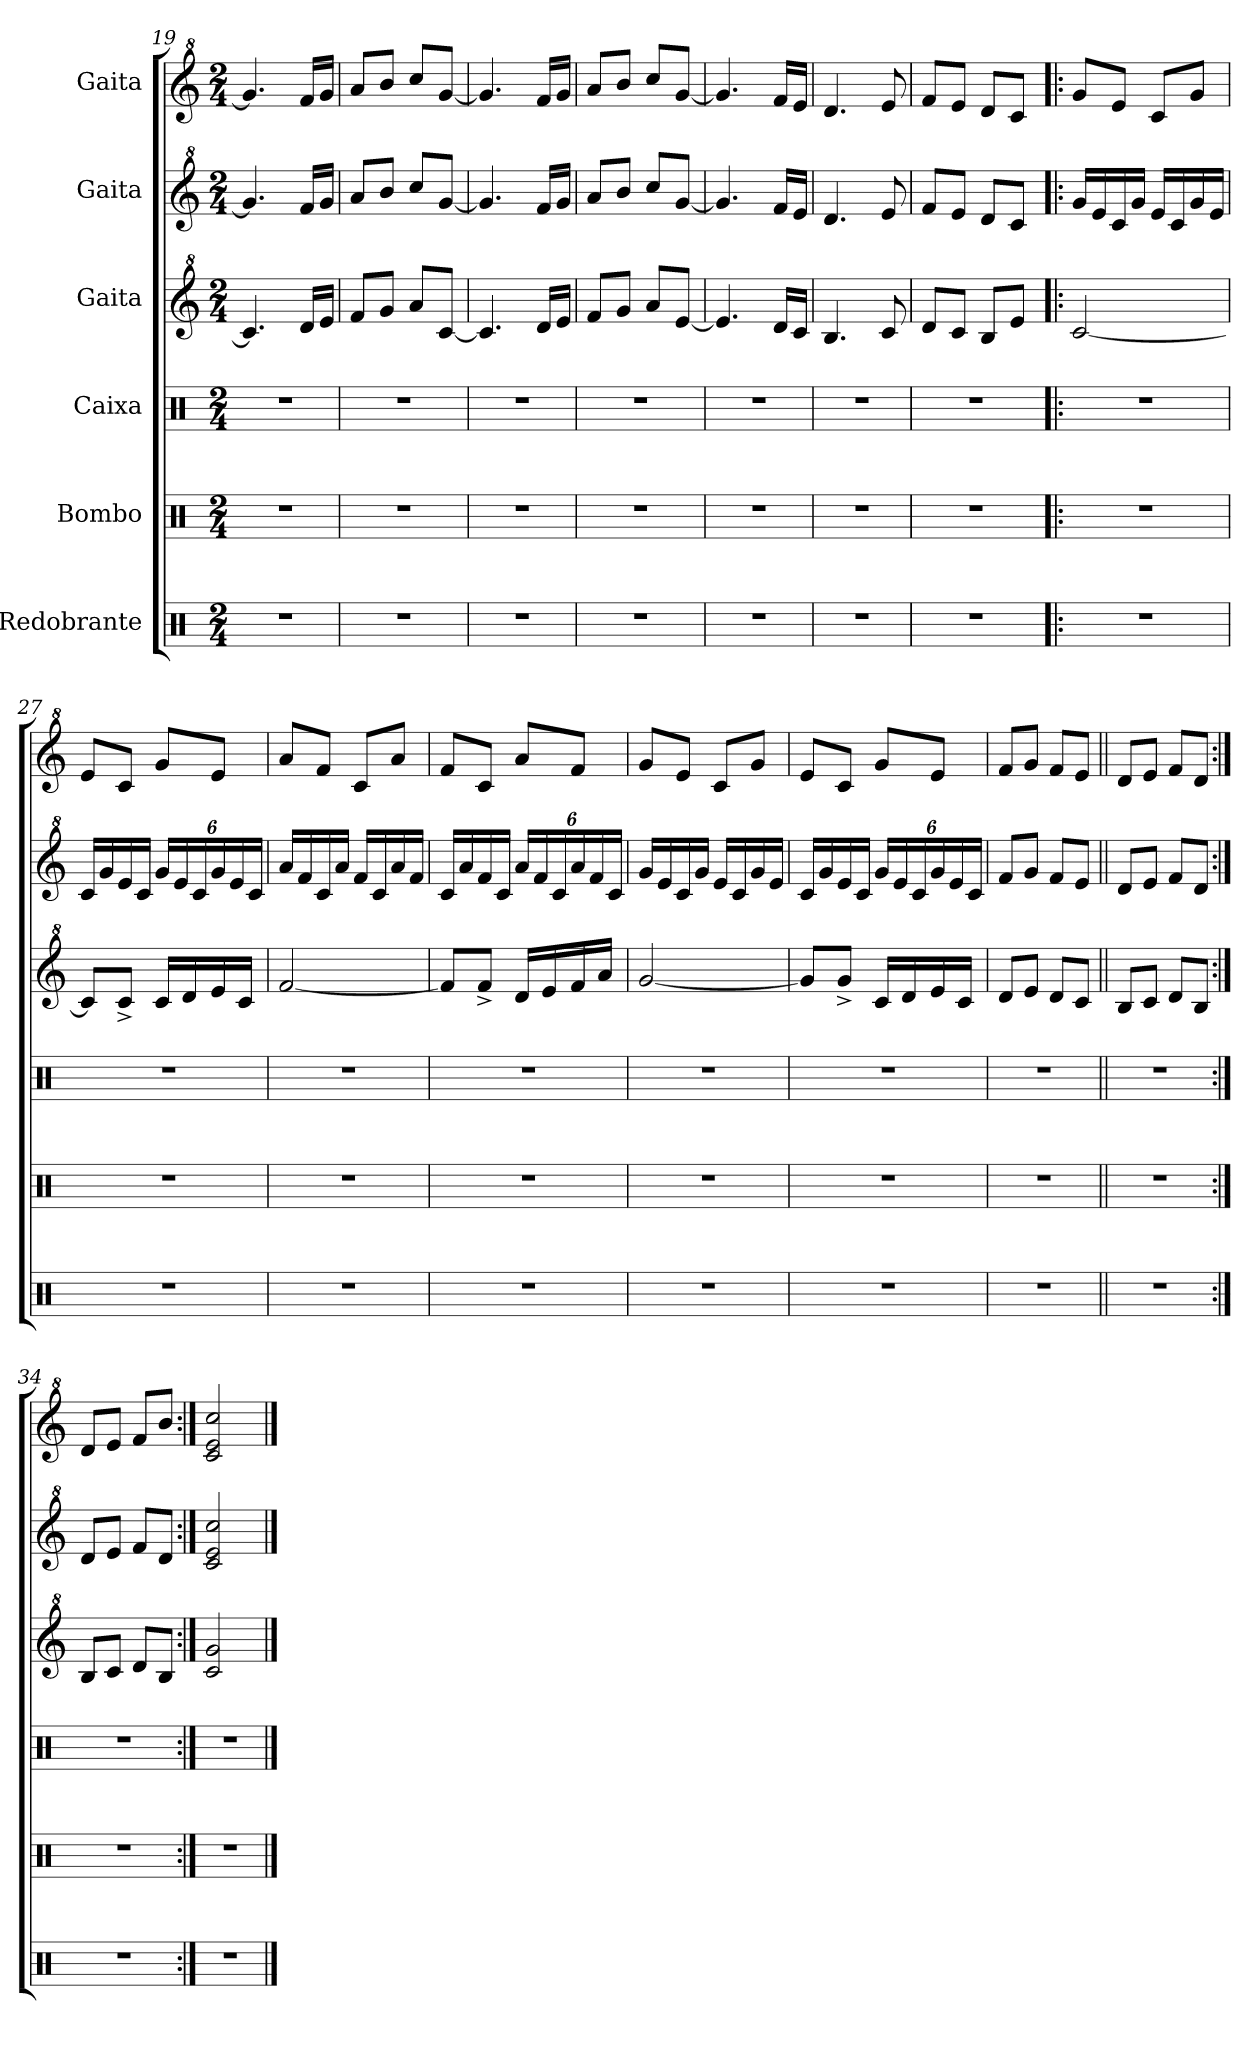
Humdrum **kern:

**kern	**kern	**kern	**kern	**kern	**kern
*part6	*part5	*part4	*part3	*part2	*part1
*staff6	*staff5	*staff4	*staff3	*staff2	*staff1
*I"Redobrante	*I"Bombo	*I"Caixa	*I"Gaita	*I"Gaita	*I"Gaita
*clefX	*clefX	*clefX	*clefG^2	*clefG^2	*clefG^2
*k[]	*k[]	*k[]	*k[]	*k[]	*k[]
*M2/4	*M2/4	*M2/4	*M2/4	*M2/4	*M2/4
=19	=19	=19	=19	=19	=19
2r	2r	2r	4.cc/]	4.gg/]	4.gg/]
.	.	.	16dd/LL	16ff/LL	16ff/LL
.	.	.	16ee/JJ	16gg/JJ	16gg/JJ
=20	=20	=20	=20	=20	=20
2r	2r	2r	8ff/L	8aa/L	8aa/L
.	.	.	8gg/J	8bb/J	8bb/J
.	.	.	8aa/L	8ccc/L	8ccc/L
.	.	.	[8cc/J	[8gg/J	[8gg/J
=21	=21	=21	=21	=21	=21
2r	2r	2r	4.cc/]	4.gg/]	4.gg/]
.	.	.	16dd/LL	16ff/LL	16ff/LL
.	.	.	16ee/JJ	16gg/JJ	16gg/JJ
=22	=22	=22	=22	=22	=22
2r	2r	2r	8ff/L	8aa/L	8aa/L
.	.	.	8gg/J	8bb/J	8bb/J
.	.	.	8aa/L	8ccc/L	8ccc/L
.	.	.	[8ee/J	[8gg/J	[8gg/J
=23	=23	=23	=23	=23	=23
2r	2r	2r	4.ee/]	4.gg/]	4.gg/]
.	.	.	16dd/LL	16ff/LL	16ff/LL
.	.	.	16cc/JJ	16ee/JJ	16ee/JJ
=24	=24	=24	=24	=24	=24
2r	2r	2r	4.b/	4.dd/	4.dd/
.	.	.	8cc/	8ee/	8ee/
!!LO:LB:g=z
=25	=25	=25	=25	=25	=25
2r	2r	2r	8dd/L	8ff/L	8ff/L
.	.	.	8cc/J	8ee/J	8ee/J
.	.	.	8b/L	8dd/L	8dd/L
.	.	.	8ee/J	8cc/J	8cc/J
=26!|:	=26!|:	=26!|:	=26!|:	=26!|:	=26!|:
2r	2r	2r	[2cc/	16gg/LL	8gg/L
.	.	.	.	16ee/	.
.	.	.	.	16cc/	8ee/J
.	.	.	.	16gg/JJ	.
.	.	.	.	16ee/LL	8cc/L
.	.	.	.	16cc/	.
.	.	.	.	16gg/	8gg/J
.	.	.	.	16ee/JJ	.
=27	=27	=27	=27	=27	=27
2r	2r	2r	8cc/L]	16cc/LL	8ee/L
.	.	.	.	16gg/	.
.	.	.	8cc^/J	16ee/	8cc/J
.	.	.	.	16cc/JJ	.
*	*	*	*	*Xbrackettup	*
.	.	.	16cc/LL	24gg/LL	8gg/L
.	.	.	.	24ee/	.
.	.	.	16dd/	.	.
.	.	.	.	24cc/	.
.	.	.	16ee/	24gg/	8ee/J
.	.	.	.	24ee/	.
.	.	.	16cc/JJ	.	.
.	.	.	.	24cc/JJ	.
=28	=28	=28	=28	=28	=28
2r	2r	2r	[2ff/	16aa/LL	8aa/L
.	.	.	.	16ff/	.
.	.	.	.	16cc/	8ff/J
.	.	.	.	16aa/JJ	.
.	.	.	.	16ff/LL	8cc/L
.	.	.	.	16cc/	.
.	.	.	.	16aa/	8aa/J
.	.	.	.	16ff/JJ	.
=29	=29	=29	=29	=29	=29
2r	2r	2r	8ff/L]	16cc/LL	8ff/L
.	.	.	.	16aa/	.
.	.	.	8ff^/J	16ff/	8cc/J
.	.	.	.	16cc/JJ	.
.	.	.	16dd/LL	24aa/LL	8aa/L
.	.	.	.	24ff/	.
.	.	.	16ee/	.	.
.	.	.	.	24cc/	.
.	.	.	16ff/	24aa/	8ff/J
.	.	.	.	24ff/	.
.	.	.	16aa/JJ	.	.
.	.	.	.	24cc/JJ	.
!!LO:PB:g=z
=30	=30	=30	=30	=30	=30
2r	2r	2r	[2gg/	16gg/LL	8gg/L
.	.	.	.	16ee/	.
.	.	.	.	16cc/	8ee/J
.	.	.	.	16gg/JJ	.
.	.	.	.	16ee/LL	8cc/L
.	.	.	.	16cc/	.
.	.	.	.	16gg/	8gg/J
.	.	.	.	16ee/JJ	.
=31	=31	=31	=31	=31	=31
2r	2r	2r	8gg/L]	16cc/LL	8ee/L
.	.	.	.	16gg/	.
.	.	.	8gg^/J	16ee/	8cc/J
.	.	.	.	16cc/JJ	.
.	.	.	16cc/LL	24gg/LL	8gg/L
.	.	.	.	24ee/	.
.	.	.	16dd/	.	.
.	.	.	.	24cc/	.
.	.	.	16ee/	24gg/	8ee/J
.	.	.	.	24ee/	.
.	.	.	16cc/JJ	.	.
.	.	.	.	24cc/JJ	.
=32	=32	=32	=32	=32	=32
2r	2r	2r	8dd/L	8ff/L	8ff/L
.	.	.	8ee/J	8gg/J	8gg/J
.	.	.	8dd/L	8ff/L	8ff/L
.	.	.	8cc/J	8ee/J	8ee/J
=33||	=33||	=33||	=33||	=33||	=33||
2r	2r	2r	8b/L	8dd/L	8dd/L
.	.	.	8cc/J	8ee/J	8ee/J
.	.	.	8dd/L	8ff/L	8ff/L
.	.	.	8b/J	8dd/J	8dd/J
=34:|!	=34:|!	=34:|!	=34:|!	=34:|!	=34:|!
2r	2r	2r	8b/L	8dd/L	8dd/L
.	.	.	8cc/J	8ee/J	8ee/J
.	.	.	8dd/L	8ff/L	8ff/L
.	.	.	8b/J	8dd/J	8bb/J
=35:|!	=35:|!	=35:|!	=35:|!	=35:|!	=35:|!
2r	2r	2r	2cc/ 2gg/	2cc/ 2ee/ 2ccc/	2cc/ 2ee/ 2ccc/
==	==	==	==	==	==
*-	*-	*-	*-	*-	*-
